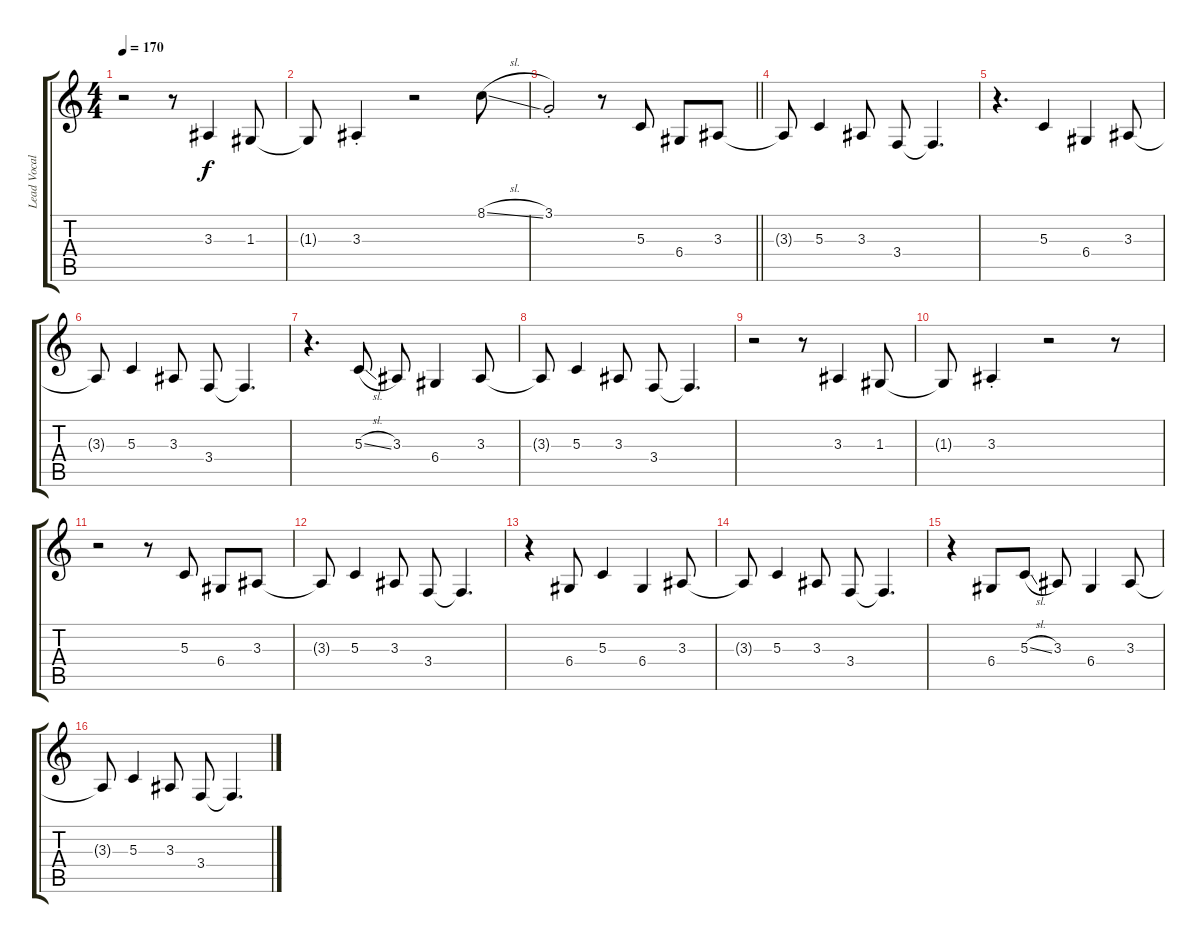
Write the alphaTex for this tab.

\track ("Lead Vocals" "Lead Vocal") {instrument lead2sawtooth}
\staff {score tabs}
\tuning (E4 B3 G3 D3 A2 E2) {hide}
\ts (4 4)
\tempo 170
\clef g2
\ks c
r.2{dy f} r.8 3.3.4 1.3.8 |
1.3{t}.8 3.3{st}.4 r.2 8.1{sl}.8 |
\barLineRight lightlight
3.1{st}.2 r.8 5.3.8 6.4.8 3.3.8 |
3.3{t}.8 5.3.4 3.3.8 3.4.8 3.4{t}.4{d} |
r.4{d} 5.3.4 6.4.4 3.3.8 |
3.3{t}.8 5.3.4 3.3.8 3.4.8 3.4{t}.4{d} |
r.4{d} 5.3{sl}.8 3.3.8 6.4.4 3.3.8 |
3.3{t}.8 5.3.4 3.3.8 3.4.8 3.4{t}.4{d} |
r.2 r.8 3.3.4 1.3.8 |
1.3{t}.8 3.3{st}.4 r.2 r.8 |
r.2 r.8 5.3.8 6.4.8 3.3.8 |
3.3{t}.8 5.3.4 3.3.8 3.4.8 3.4{t}.4{d} |
r.4 6.4.8 5.3.4 6.4.4 3.3.8 |
3.3{t}.8 5.3.4 3.3.8 3.4.8 3.4{t}.4{d} |
r.4 6.4.8 5.3{sl}.8 3.3.8 6.4.4 3.3.8 |
3.3{t}.8 5.3.4 3.3.8 3.4.8 3.4{t}.4{d}
